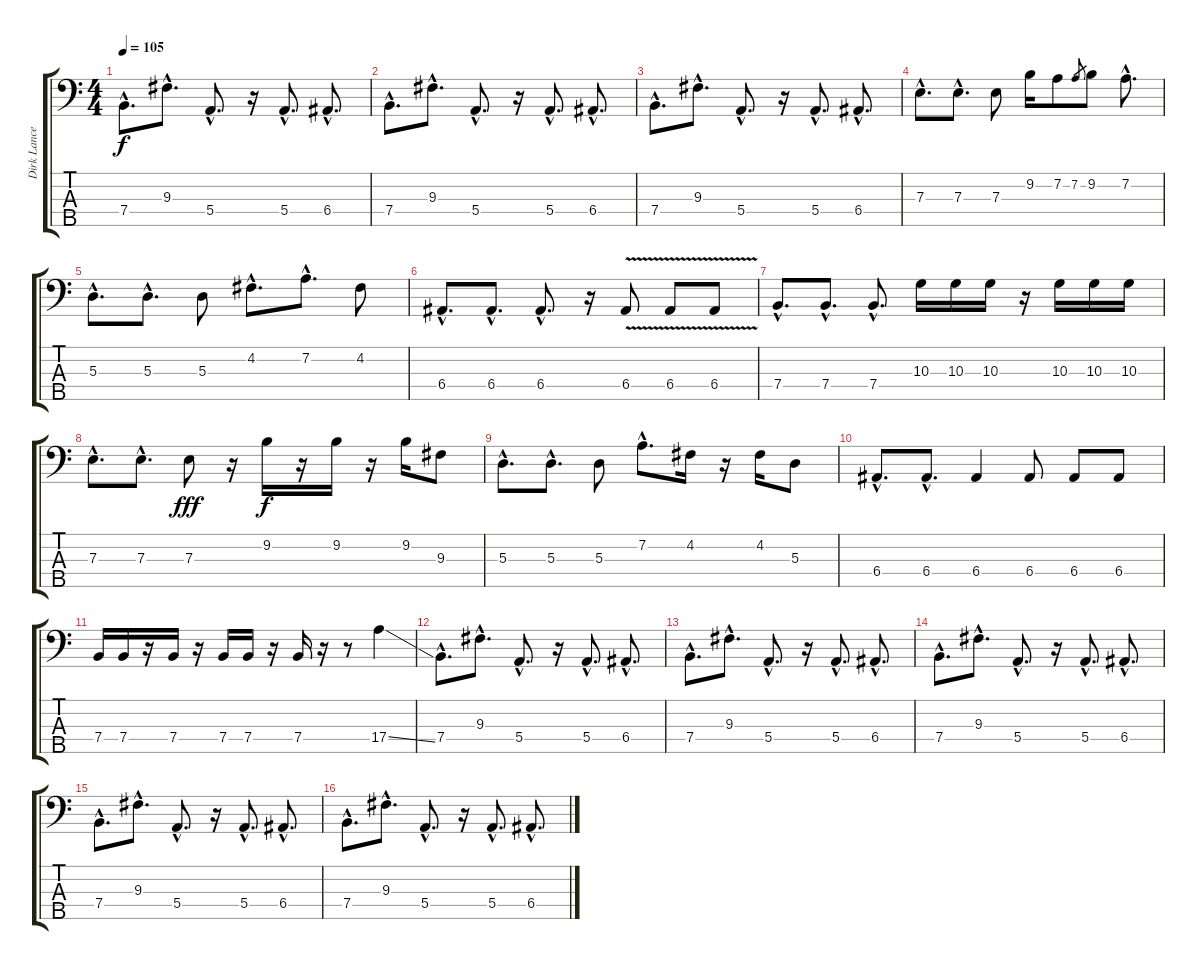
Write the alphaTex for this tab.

\track ("Dirk Lance" "Dirk Lance") {instrument electricbassfinger}
\staff {score tabs}
\tuning (G2 D2 A1 E1 B0) {hide}
\ts (4 4)
\tempo 105
\clef f4
\ks c
7.4{hac}.8{d dy f} 9.3{hac}.8{d} 5.4{hac}.8{d} r.16 5.4{hac}.8{d} 6.4{hac}.8{d} |
7.4{hac}.8{d} 9.3{hac}.8{d} 5.4{hac}.8{d} r.16 5.4{hac}.8{d} 6.4{hac}.8{d} |
7.4{hac}.8{d} 9.3{hac}.8{d} 5.4{hac}.8{d} r.16 5.4{hac}.8{d} 6.4{hac}.8{d} |
7.3{hac}.8{d instrument electricbassfinger} 7.3{hac}.8{d} 7.3.8 9.2.16 7.2.8 7.2.8{gr} 9.2.8 7.2{hac}.8{d} |
5.3{hac}.8{d} 5.3{hac}.8{d} 5.3.8 4.2{hac}.8{d} 7.2{hac}.8{d} 4.2.8 |
6.4{hac}.8{d} 6.4{hac}.8{d} 6.4{hac}.8{d} r.16 6.4{v}.8 6.4{v}.8 6.4{v}.8 |
7.4{hac}.8{d} 7.4{hac}.8{d} 7.4{hac}.8{d} 10.3.16 10.3.16 10.3.16 r.16 10.3.16 10.3.16 10.3.16 |
7.3{hac}.8{d} 7.3{hac}.8{d} 7.3.8{dy fff} r.16 9.2.16{dy f} r.16 9.2.16 r.16 9.2.16 9.3.8 |
5.3{hac}.8{d} 5.3{hac}.8{d} 5.3.8 7.2{hac}.8{d} 4.2.16 r.16 4.2.16 5.3.8 |
6.4{hac}.8{d} 6.4{hac}.8{d} 6.4.4 6.4.8 6.4.8 6.4.8 |
7.4.16 7.4.16 r.16 7.4.16 r.16 7.4.16 7.4.16 r.16 7.4.16 r.16 r.8 17.4{ss}.4 |
7.4{hac}.8{d} 9.3{hac}.8{d} 5.4{hac}.8{d} r.16 5.4{hac}.8{d} 6.4{hac}.8{d} |
7.4{hac}.8{d} 9.3{hac}.8{d} 5.4{hac}.8{d} r.16 5.4{hac}.8{d} 6.4{hac}.8{d} |
7.4{hac}.8{d} 9.3{hac}.8{d} 5.4{hac}.8{d} r.16 5.4{hac}.8{d} 6.4{hac}.8{d} |
7.4{hac}.8{d} 9.3{hac}.8{d} 5.4{hac}.8{d} r.16 5.4{hac}.8{d} 6.4{hac}.8{d} |
7.4{hac}.8{d} 9.3{hac}.8{d} 5.4{hac}.8{d} r.16 5.4{hac}.8{d} 6.4{hac}.8{d}
